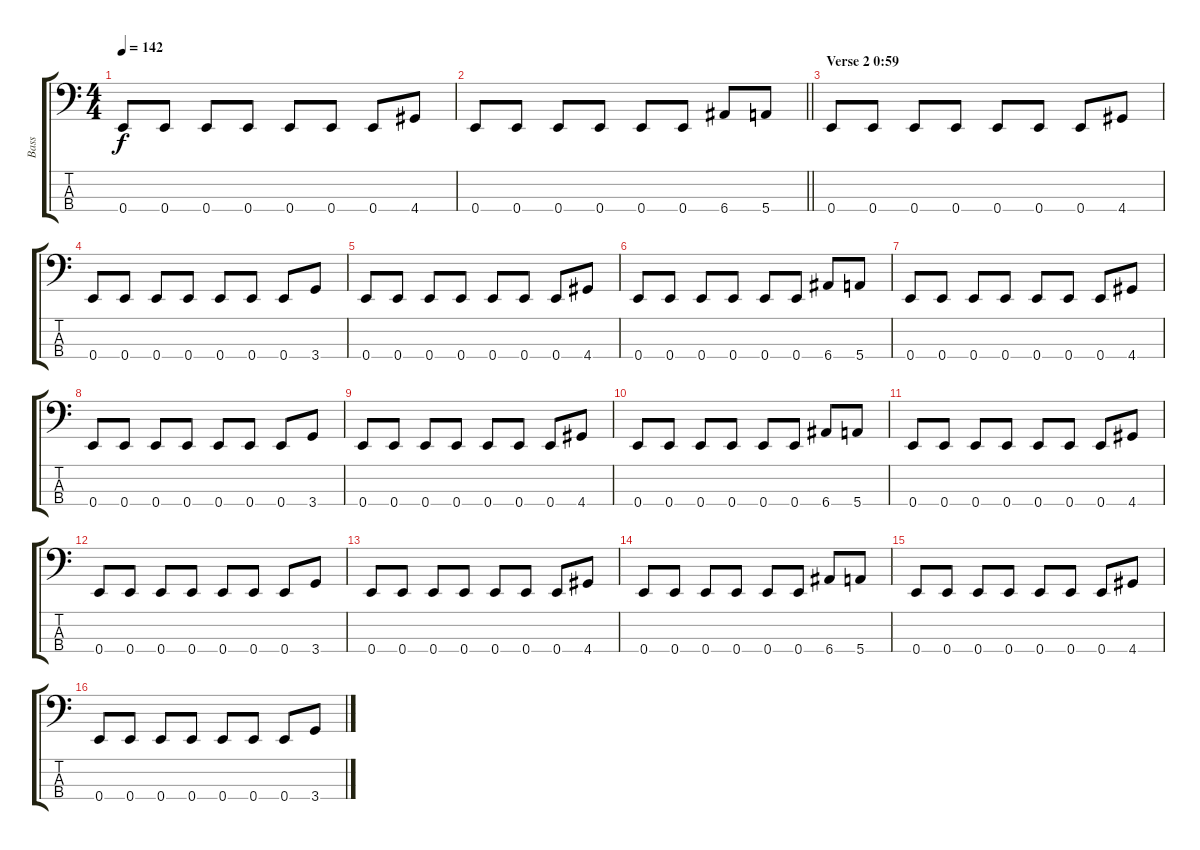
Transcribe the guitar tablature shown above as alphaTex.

\track ("Bass" "Bass") {instrument electricbasspick}
\staff {score tabs}
\tuning (G2 D2 A1 E1) {hide}
\ts (4 4)
\tempo 142
\clef f4
\ks c
0.4.8{dy f} 0.4.8 0.4.8 0.4.8 0.4.8 0.4.8 0.4.8 4.4.8 |
\barLineRight lightlight
0.4.8 0.4.8 0.4.8 0.4.8 0.4.8 0.4.8 6.4.8 5.4.8 |
\section ("" "Verse 2 0:59")
0.4.8 0.4.8 0.4.8 0.4.8 0.4.8 0.4.8 0.4.8 4.4.8 |
0.4.8 0.4.8 0.4.8 0.4.8 0.4.8 0.4.8 0.4.8 3.4.8 |
0.4.8 0.4.8 0.4.8 0.4.8 0.4.8 0.4.8 0.4.8 4.4.8 |
0.4.8 0.4.8 0.4.8 0.4.8 0.4.8 0.4.8 6.4.8 5.4.8 |
0.4.8 0.4.8 0.4.8 0.4.8 0.4.8 0.4.8 0.4.8 4.4.8 |
0.4.8 0.4.8 0.4.8 0.4.8 0.4.8 0.4.8 0.4.8 3.4.8 |
0.4.8 0.4.8 0.4.8 0.4.8 0.4.8 0.4.8 0.4.8 4.4.8 |
0.4.8 0.4.8 0.4.8 0.4.8 0.4.8 0.4.8 6.4.8 5.4.8 |
0.4.8 0.4.8 0.4.8 0.4.8 0.4.8 0.4.8 0.4.8 4.4.8 |
0.4.8 0.4.8 0.4.8 0.4.8 0.4.8 0.4.8 0.4.8 3.4.8 |
0.4.8 0.4.8 0.4.8 0.4.8 0.4.8 0.4.8 0.4.8 4.4.8 |
0.4.8 0.4.8 0.4.8 0.4.8 0.4.8 0.4.8 6.4.8 5.4.8 |
0.4.8 0.4.8 0.4.8 0.4.8 0.4.8 0.4.8 0.4.8 4.4.8 |
0.4.8 0.4.8 0.4.8 0.4.8 0.4.8 0.4.8 0.4.8 3.4.8
